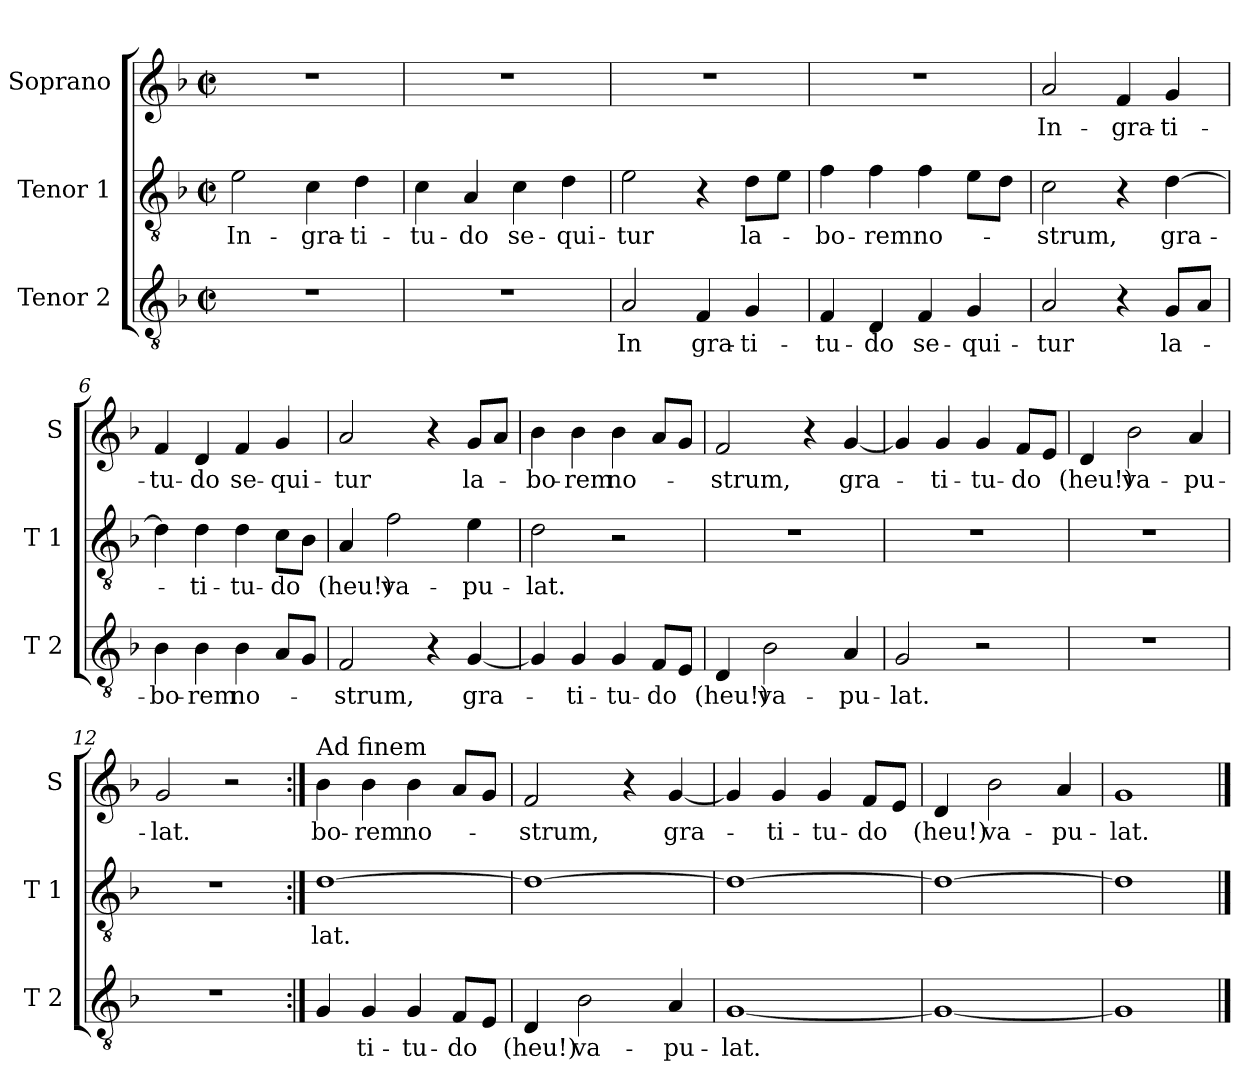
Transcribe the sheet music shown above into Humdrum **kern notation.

**kern	**text	**kern	**text	**kern	**text
*part3	*part3	*part2	*part2	*part1	*part1
*staff3	*staff3	*staff2	*staff2	*staff1	*staff1
*I"Tenor 2	*	*I"Tenor 1	*	*I"Soprano	*
*I'T 2	*	*I'T 1	*	*I'S	*
*clefGv2	*	*clefGv2	*	*clefG2	*
*k[b-]	*	*k[b-]	*	*k[b-]	*
*F:	*	*F:	*	*F:	*
*M2/2	*	*M2/2	*	*M2/2	*
*met(c|)	*	*met(c|)	*	*met(c|)	*
=1	=1	=1	=1	=1	=1
1r	.	2e\	In-	1r	.
.	.	4c\	-gra-	.	.
.	.	4d\	-ti-	.	.
=2	=2	=2	=2	=2	=2
1r	.	4c\	-tu-	1r	.
.	.	4A/	-do	.	.
.	.	4c\	se-	.	.
.	.	4d\	-qui-	.	.
=3	=3	=3	=3	=3	=3
2A/	In	2e\	-tur	1r	.
4F/	gra-	4r	.	.	.
4G/	-ti-	8d\L	la-	.	.
.	.	8e\J	.	.	.
!!LO:LB:g=z
=4	=4	=4	=4	=4	=4
4F/	-tu-	4f\	-bo-	1r	.
4D/	-do	4f\	-rem	.	.
4F/	se-	4f\	no-	.	.
4G/	-qui-	8e\L	.	.	.
.	.	8d\J	.	.	.
=5	=5	=5	=5	=5	=5
2A/	-tur	2c\	-strum,	2a/	In-
4r	.	4r	.	4f/	-gra-
8G/L	la-	[4d\	gra-	4g/	-ti-
8A/J	.	.	.	.	.
=6	=6	=6	=6	=6	=6
4B-\	-bo-	4d\]	.	4f/	-tu-
4B-\	-rem	4d\	-ti-	4d/	-do
4B-\	no-	4d\	-tu-	4f/	se-
8A/L	.	8c\L	-do	4g/	-qui-
8G/J	.	8B-\J	.	.	.
=7	=7	=7	=7	=7	=7
2F/	-strum,	4A/	(heu!)	2a/	-tur
.	.	2f\	va-	.	.
4r	.	.	.	4r	.
[4G/	gra-	4e\	-pu-	8g/L	la-
.	.	.	.	8a/J	.
!!LO:LB:g=z
=8	=8	=8	=8	=8	=8
4G/]	.	2d\	-lat.	4b-\	-bo-
4G/	-ti-	.	.	4b-\	-rem
4G/	-tu-	2r	.	4b-\	no-
8F/L	-do	.	.	8a/L	.
8E/J	.	.	.	8g/J	.
=9	=9	=9	=9	=9	=9
4D/	(heu!)	1r	.	2f/	-strum,
2B-\	va-	.	.	.	.
.	.	.	.	4r	.
4A/	-pu-	.	.	[4g/	gra-
=10	=10	=10	=10	=10	=10
2G/	-lat.	1r	.	4g/]	.
.	.	.	.	4g/	-ti-
2r	.	.	.	4g/	-tu-
.	.	.	.	8f/L	-do
.	.	.	.	8e/J	.
=11	=11	=11	=11	=11	=11
1r	.	1r	.	4d/	(heu!)
.	.	.	.	2b-\	va-
.	.	.	.	4a/	-pu-
=12	=12	=12	=12	=12	=12
1r	.	1r	.	2g/	-lat.
.	.	.	.	2r	.
!!LO:LB:g=z
=13:|!	=13:|!	=13:|!	=13:|!	=13:|!	=13:|!
!	!	!	!	!LO:TX:a:t=Ad finem	!
4G/	.	[1d	lat.	4b-\	bo-
4G/	ti-	.	.	4b-\	-rem
4G/	-tu-	.	.	4b-\	no-
8F/L	-do	.	.	8a/L	.
8E/J	.	.	.	8g/J	.
=14	=14	=14	=14	=14	=14
4D/	(heu!)	1d_	.	2f/	-strum,
2B-\	va-	.	.	.	.
.	.	.	.	4r	.
4A/	-pu-	.	.	[4g/	gra-
=15	=15	=15	=15	=15	=15
[1G	-lat.	1d_	.	4g/]	.
.	.	.	.	4g/	-ti-
.	.	.	.	4g/	-tu-
.	.	.	.	8f/L	-do
.	.	.	.	8e/J	.
=16	=16	=16	=16	=16	=16
1G_	.	1d_	.	4d/	(heu!)
.	.	.	.	2b-\	va-
.	.	.	.	4a/	-pu-
=17	=17	=17	=17	=17	=17
1G]	.	1d]	.	1g	-lat.
==	==	==	==	==	==
*-	*-	*-	*-	*-	*-
